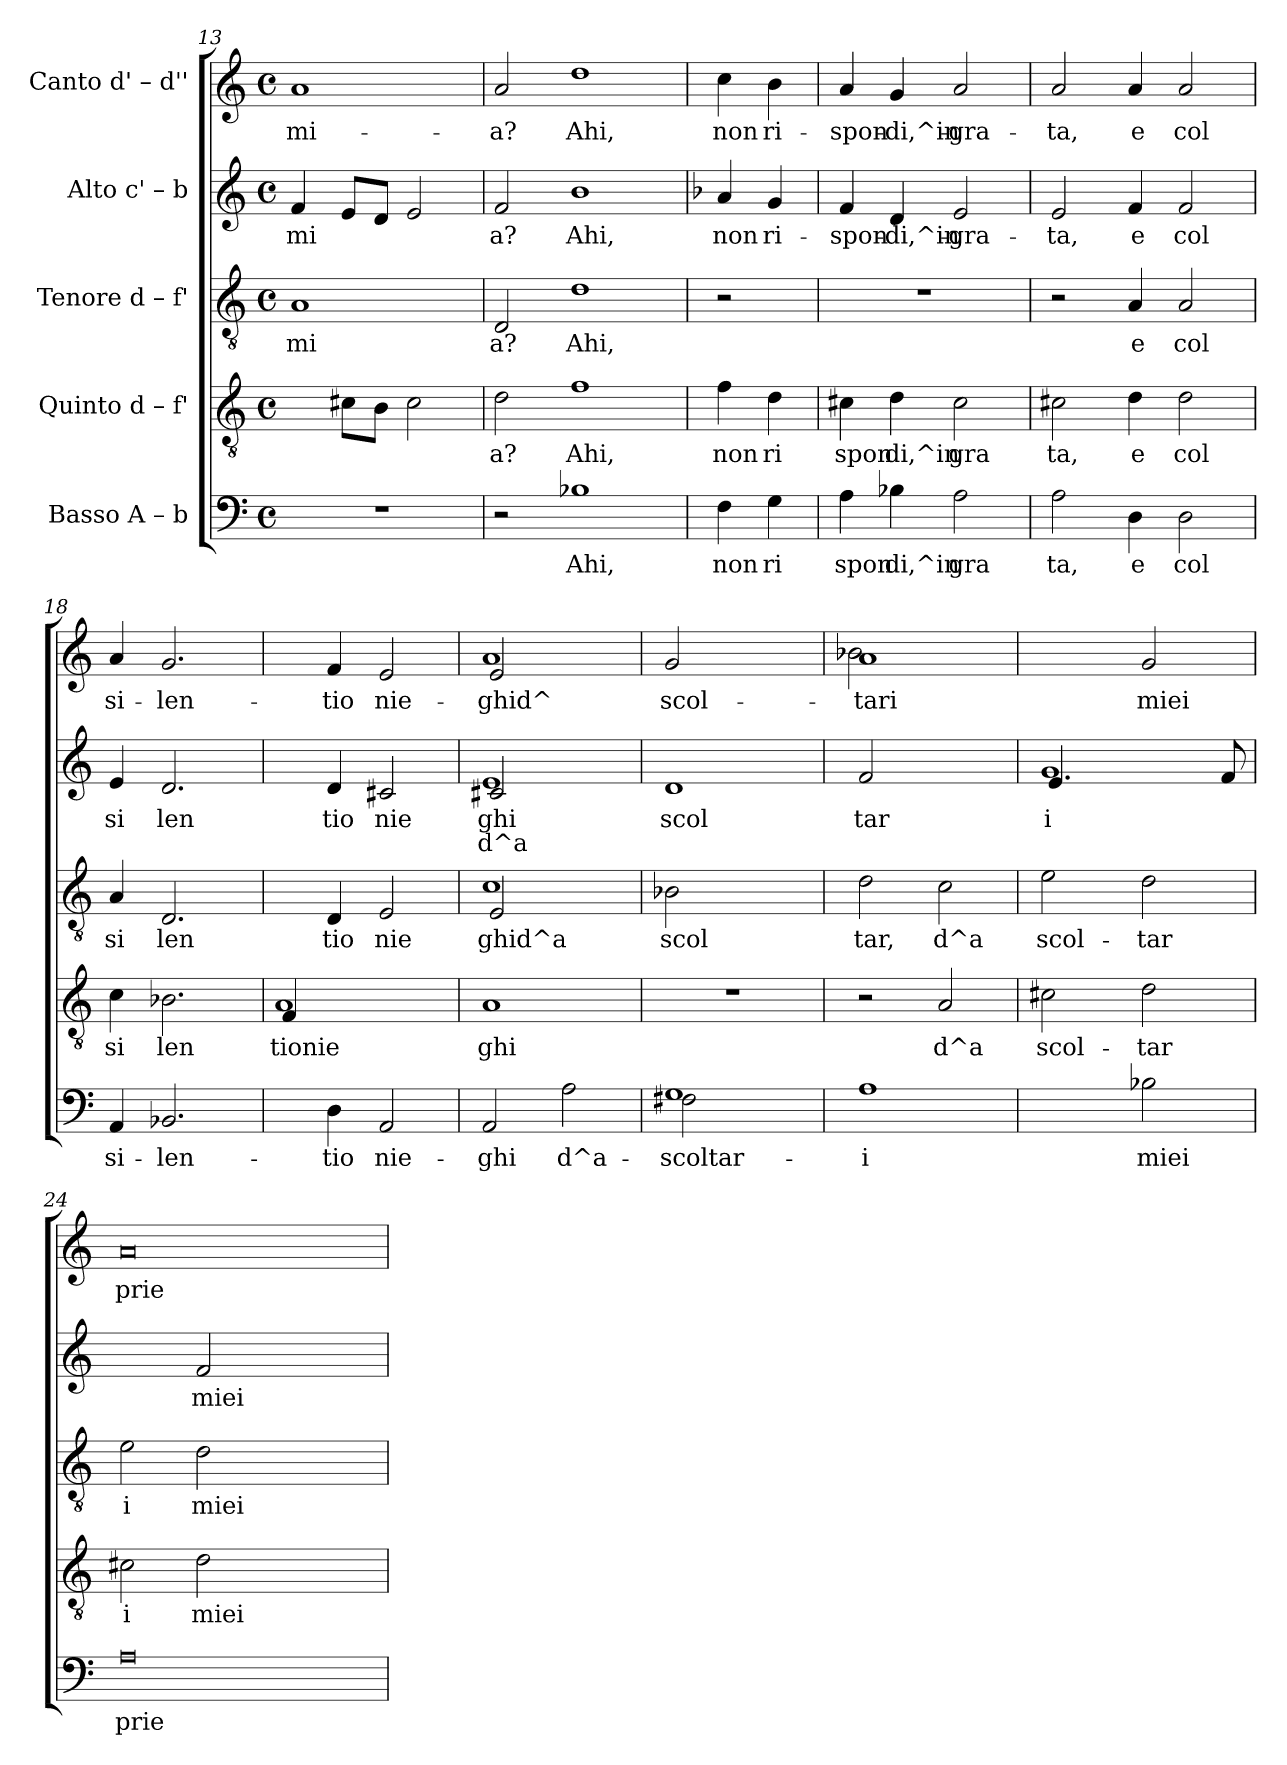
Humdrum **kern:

**kern	**text	**kern	**text	**kern	**text	**kern	**text	**text	**kern	**text
*part5	*part5	*part4	*part4	*part3	*part3	*part2	*part2	*part2	*part1	*part1
*staff5	*staff5	*staff4	*staff4	*staff3	*staff3	*staff2	*staff2	*staff2	*staff1	*staff1
*I"Basso  A – b	*	*I"Quinto  d – f'	*	*I"Tenore  d – f'	*	*I"Alto  c' – b	*	*	*I"Canto  d' – d''	*
*clefF4	*	*clefGv2	*	*clefGv2	*	*clefG2	*	*	*clefG2	*
*k[]	*	*k[]	*	*k[]	*	*k[]	*	*	*k[]	*
*C:	*	*C:	*	*C:	*	*C:	*	*	*C:	*
*M4/4	*	*M4/4	*	*M4/4	*	*M4/4	*	*	*M4/4	*
*met(c)	*	*met(c)	*	*met(c)	*	*met(c)	*	*	*met(c)	*
=13	=13	=13	=13	=13	=13	=13	=13	=13	=13	=13
!	!	!	!	!	!LO:LY:b:rj	!	!LO:LY:b:rj	!	!	!LO:LY:b:rj
1r	.	4ryy	.	1A	mi	4f/	mi-	.	1a	mi-
!	!	!	!LO:LY:b:cj	!	!	!	!LO:LY:b:rj	!	!	!
.	.	8c#X\L	.	.	.	8e/L	--	.	.	.
!	!	!	!LO:LY:b:cj	!	!	!	!LO:LY:b:rj	!	!	!
.	.	8B\J	.	.	.	8d/J	--	.	.	.
!	!	!	!LO:LY:b:cj	!	!	!	!LO:LY:b:rj	!	!	!
.	.	2c#\	.	.	.	2e/	--	.	.	.
=14	=14	=14	=14	=14	=14	=14	=14	=14	=14	=14
!	!	!	!LO:LY:b:cj	!	!LO:LY:b:rj	!	!LO:LY:b:rj	!	!	!LO:LY:b:rj
2r	.	2d\	a?	2D/	a?	2f/	-a?	.	2a/	-a?
!	!LO:LY:b	!	!LO:LY:b:cj	!	!LO:LY:b:rj	!	!LO:LY:b:rj	!	!	!LO:LY:b:rj
1B-X	Ahi,	1f	Ahi,	1d	Ahi,	1b	Ahi,	.	1dd	Ahi,
=15	=15	=15	=15	=15	=15	=15	=15	=15	=15	=15
*	*	*	*	*	*	*k[b-]	*	*	*	*
*	*	*	*	*	*	*F:	*	*	*	*
!	!LO:LY:b	!	!LO:LY:b:cj	!	!	!	!LO:LY:b:rj	!	!	!LO:LY:b:rj
4F\	non	4f\	non	2r	.	4a/	non	.	4cc\	non
!	!LO:LY:b	!	!LO:LY:b:cj	!	!	!	!LO:LY:b:rj	!	!	!LO:LY:b:rj
4G\	ri	4d\	ri	.	.	4g/	ri-	.	4b\	ri-
=16	=16	=16	=16	=16	=16	=16	=16	=16	=16	=16
!	!LO:LY:b	!	!LO:LY:b:cj	!	!	!	!LO:LY:b:rj	!	!	!LO:LY:b:rj
4A\	spon	4c#X\	spon	1r	.	4f/	-spon-	.	4a/	-spon-
!	!LO:LY:b	!	!LO:LY:b:cj	!	!	!	!LO:LY:b:rj	!	!	!LO:LY:b:rj
4B-X\	di,^in	4d\	di,^in	.	.	4d/	-di,^in-	.	4g/	-di,^in-
!	!LO:LY:b	!	!LO:LY:b:cj	!	!	!	!LO:LY:b:rj	!	!	!LO:LY:b:rj
2A\	gra	2c#\	gra	.	.	2e/	-gra-	.	2a/	-gra-
!!LO:PB:g=z
=17	=17	=17	=17	=17	=17	=17	=17	=17	=17	=17
*	*	*	*	*	*	*k[]	*	*	*	*
*	*	*	*	*	*	*C:	*	*	*	*
!	!LO:LY:b	!	!LO:LY:b:cj	!	!	!	!LO:LY:b:rj	!	!	!LO:LY:b:rj
2A\	ta,	2c#X\	ta,	2r	.	2e/	-ta,	.	2a/	-ta,
!	!LO:LY:b	!	!LO:LY:b:cj	!	!LO:LY:b:rj	!	!LO:LY:b:rj	!	!	!LO:LY:b:rj
4D\	e	4d\	e	4A/	e	4f/	e	.	4a/	e
!	!LO:LY:b	!	!LO:LY:b:cj	!	!LO:LY:b:rj	!	!LO:LY:b:rj	!	!	!LO:LY:b:rj
2D\	col	2d\	col	2A/	col	2f/	col	.	2a/	col
=18	=18	=18	=18	=18	=18	=18	=18	=18	=18	=18
!	!LO:LY:b	!	!LO:LY:b:cj	!	!LO:LY:b:rj	!	!LO:LY:b:rj	!	!	!LO:LY:b:rj
4AA/	si-	4c\	si	4A/	si	4e/	si	.	4a/	si-
!	!LO:LY:b	!	!LO:LY:b:cj	!	!LO:LY:b:rj	!	!LO:LY:b:rj	!	!	!LO:LY:b:rj
2.BB-X/	-len-	2.B-X\	len	2.D/	len	2.d/	len	.	2.g/	-len-
=19	=19	=19	=19	=19	=19	=19	=19	=19	=19	=19
*	*	*^	*	*	*	*	*	*	*	*
!	!	!	!	!LO:LY:b:cj	!	!	!	!	!	!	!
4ryy	.	1A	4F/	tionie	4ryy	.	4ryy	.	.	4ryy	.
!	!LO:LY:b	!	!	!	!	!LO:LY:b:rj	!	!LO:LY:b:rj	!	!	!LO:LY:b:rj
4D\	-tio	.	2.ryy	.	4D/	tio	4d/	tio	.	4f/	-tio
!	!LO:LY:b	!	!	!	!	!LO:LY:b:rj	!	!LO:LY:b:rj	!	!	!LO:LY:b:rj
2AA/	nie-	.	.	.	2E/	nie	2c#X/	nie	.	2e/	nie-
*	*	*v	*v	*	*	*	*	*	*	*	*
=20	=20	=20	=20	=20	=20	=20	=20	=20	=20	=20
!	!LO:LY:b	!	!LO:LY:b:cj	!	!LO:LY:b:rj	!	!LO:LY:b:rj	!LO:LY:b:rj	!	!LO:LY:b:rj
*	*	*	*	*^	*	*^	*	*	*^	*
2AA/	-ghi	1A	ghi	1c	2E/	ghid^a	1e	2c#X/	ghi	d^a	1a	2e/	-ghid^
!	!LO:LY:b	!	!	!	!	!	!	!	!	!	!	!	!
2A\	d^a-	.	.	.	2ryy	.	.	2ryy	.	.	.	2ryy	.
=21	=21	=21	=21	=21	=21	=21	=21	=21	=21	=21	=21	=21	=21
*^	*	*	*	*	*	*	*	*	*	*	*	*	*
!	!	!LO:LY:b	!	!	!	!	!LO:LY:b:rj	!	!	!LO:LY:b:rj	!	!	!	!LO:LY:b:rj
*	*	*	*	*	*v	*v	*	*	*	*	*	*v	*v	*
*	*	*	*	*	*	*	*v	*v	*	*	*	*
1G	2F#X\	-scoltar-	1r	.	2B-X\	scol	1d	scol	.	2g/	scol-
.	2ryy	.	.	.	2ryy	.	.	.	.	2ryy	.
=22	=22	=22	=22	=22	=22	=22	=22	=22	=22	=22	=22
!	!	!LO:LY:b	!	!	!	!LO:LY:b:rj	!	!LO:LY:b:rj	!	!	!LO:LY:b:rj
*v	*v	*	*	*	*	*	*	*	*	*^	*
1A	-i	2r	.	2d\	tar,	2f/	tar	.	1a	2b-X\	-tari
!	!	!	!LO:LY:b:cj	!	!LO:LY:b:rj	!	!	!	!	!	!
.	.	2A/	d^a	2c\	d^a	2ryy	.	.	.	2ryy	.
!!LO:LB:g=z
=23	=23	=23	=23	=23	=23	=23	=23	=23	=23	=23	=23
!	!	!	!LO:LY:b:cj	!	!LO:LY:b:rj	!	!LO:LY:b:rj	!	!	!	!
*	*	*	*	*	*	*^	*	*	*v	*v	*
2ryy	.	2c#X\	scol-	2e\	scol-	1g	4.e/	i	.	2ryy	.
.	.	.	.	.	.	.	2.ryy	.	.	.	.
!	!LO:LY:b	!	!LO:LY:b:cj	!	!LO:LY:b:rj	!	!	!	!	!	!LO:LY:b:rj
2B-X\	miei	2d\	-tar	2d\	-tar	.	.	.	.	2g/	miei
!	!	!	!	!	!	!	!	!LO:LY:b:rj	!	!	!
8ryy	.	8ryy	.	8ryy	.	8f/	.	.	.	8ryy	.
*	*	*	*	*	*	*v	*v	*	*	*	*
=24	=24	=24	=24	=24	=24	=24	=24	=24	=24	=24
!	!LO:LY:b	!	!LO:LY:b:cj	!	!LO:LY:b:rj	!	!	!	!	!LO:LY:b:rj
0A	prie	2c#X\	i	2e\	i	2ryy	.	.	0a	prie
!	!	!	!LO:LY:b:cj	!	!LO:LY:b:rj	!	!LO:LY:b:rj	!	!	!
.	.	2d\	miei	2d\	miei	2f/	miei	.	.	.
.	.	1ryy	.	1ryy	.	1ryy	.	.	.	.
=	=	=	=	=	=	=	=	=	=	=
*-	*-	*-	*-	*-	*-	*-	*-	*-	*-	*-
